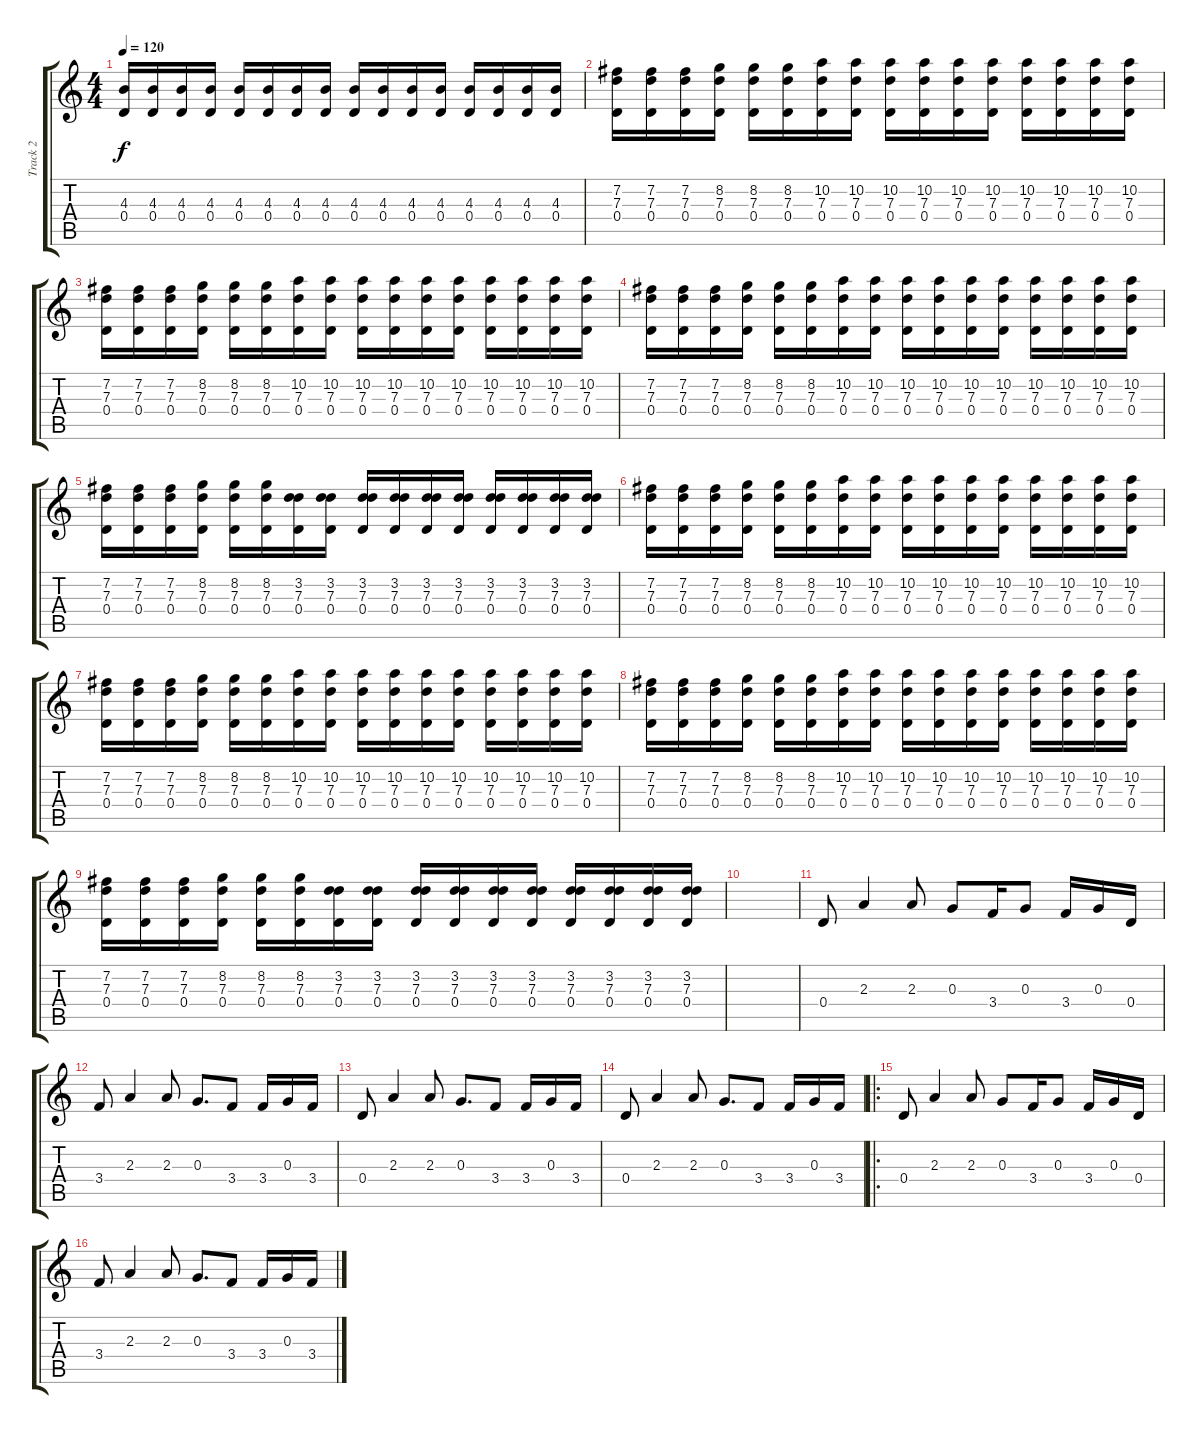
\track ("Track 2" "Track 2") {instrument distortionguitar}
\staff {score tabs}
\tuning (E4 B3 G3 D3 A2 E2) {hide}
\ts (4 4)
\tempo 120
\clef g2
\ks c
(4.3 0.4).16{dy f} (4.3 0.4).16 (4.3 0.4).16 (4.3 0.4).16 (4.3 0.4).16 (4.3 0.4).16 (4.3 0.4).16 (4.3 0.4).16 (4.3 0.4).16 (4.3 0.4).16 (4.3 0.4).16 (4.3 0.4).16 (4.3 0.4).16 (4.3 0.4).16 (4.3 0.4).16 (4.3 0.4).16 |
(7.2 7.3 0.4).16 (7.2 7.3 0.4).16 (7.2 7.3 0.4).16 (8.2 7.3 0.4).16 (8.2 7.3 0.4).16 (8.2 7.3 0.4).16 (10.2 7.3 0.4).16 (10.2 7.3 0.4).16 (10.2 7.3 0.4).16 (10.2 7.3 0.4).16 (10.2 7.3 0.4).16 (10.2 7.3 0.4).16 (10.2 7.3 0.4).16 (10.2 7.3 0.4).16 (10.2 7.3 0.4).16 (10.2 7.3 0.4).16 |
(7.2 7.3 0.4).16 (7.2 7.3 0.4).16 (7.2 7.3 0.4).16 (8.2 7.3 0.4).16 (8.2 7.3 0.4).16 (8.2 7.3 0.4).16 (10.2 7.3 0.4).16 (10.2 7.3 0.4).16 (10.2 7.3 0.4).16 (10.2 7.3 0.4).16 (10.2 7.3 0.4).16 (10.2 7.3 0.4).16 (10.2 7.3 0.4).16 (10.2 7.3 0.4).16 (10.2 7.3 0.4).16 (10.2 7.3 0.4).16 |
(7.2 7.3 0.4).16 (7.2 7.3 0.4).16 (7.2 7.3 0.4).16 (8.2 7.3 0.4).16 (8.2 7.3 0.4).16 (8.2 7.3 0.4).16 (10.2 7.3 0.4).16 (10.2 7.3 0.4).16 (10.2 7.3 0.4).16 (10.2 7.3 0.4).16 (10.2 7.3 0.4).16 (10.2 7.3 0.4).16 (10.2 7.3 0.4).16 (10.2 7.3 0.4).16 (10.2 7.3 0.4).16 (10.2 7.3 0.4).16 |
(7.2 7.3 0.4).16 (7.2 7.3 0.4).16 (7.2 7.3 0.4).16 (8.2 7.3 0.4).16 (8.2 7.3 0.4).16 (8.2 7.3 0.4).16 (3.2 7.3 0.4).16 (3.2 7.3 0.4).16 (3.2 7.3 0.4).16 (3.2 7.3 0.4).16 (3.2 7.3 0.4).16 (3.2 7.3 0.4).16 (3.2 7.3 0.4).16 (3.2 7.3 0.4).16 (3.2 7.3 0.4).16 (3.2 7.3 0.4).16 |
(7.2 7.3 0.4).16 (7.2 7.3 0.4).16 (7.2 7.3 0.4).16 (8.2 7.3 0.4).16 (8.2 7.3 0.4).16 (8.2 7.3 0.4).16 (10.2 7.3 0.4).16 (10.2 7.3 0.4).16 (10.2 7.3 0.4).16 (10.2 7.3 0.4).16 (10.2 7.3 0.4).16 (10.2 7.3 0.4).16 (10.2 7.3 0.4).16 (10.2 7.3 0.4).16 (10.2 7.3 0.4).16 (10.2 7.3 0.4).16 |
(7.2 7.3 0.4).16 (7.2 7.3 0.4).16 (7.2 7.3 0.4).16 (8.2 7.3 0.4).16 (8.2 7.3 0.4).16 (8.2 7.3 0.4).16 (10.2 7.3 0.4).16 (10.2 7.3 0.4).16 (10.2 7.3 0.4).16 (10.2 7.3 0.4).16 (10.2 7.3 0.4).16 (10.2 7.3 0.4).16 (10.2 7.3 0.4).16 (10.2 7.3 0.4).16 (10.2 7.3 0.4).16 (10.2 7.3 0.4).16 |
(7.2 7.3 0.4).16 (7.2 7.3 0.4).16 (7.2 7.3 0.4).16 (8.2 7.3 0.4).16 (8.2 7.3 0.4).16 (8.2 7.3 0.4).16 (10.2 7.3 0.4).16 (10.2 7.3 0.4).16 (10.2 7.3 0.4).16 (10.2 7.3 0.4).16 (10.2 7.3 0.4).16 (10.2 7.3 0.4).16 (10.2 7.3 0.4).16 (10.2 7.3 0.4).16 (10.2 7.3 0.4).16 (10.2 7.3 0.4).16 |
(7.2 7.3 0.4).16 (7.2 7.3 0.4).16 (7.2 7.3 0.4).16 (8.2 7.3 0.4).16 (8.2 7.3 0.4).16 (8.2 7.3 0.4).16 (3.2 7.3 0.4).16 (3.2 7.3 0.4).16 (3.2 7.3 0.4).16 (3.2 7.3 0.4).16 (3.2 7.3 0.4).16 (3.2 7.3 0.4).16 (3.2 7.3 0.4).16 (3.2 7.3 0.4).16 (3.2 7.3 0.4).16 (3.2 7.3 0.4).16 |
|
0.4.8 2.3.4 2.3.8 0.3.8 3.4.16 0.3.8 3.4.16 0.3.16 0.4.16 |
3.4.8 2.3.4 2.3.8 0.3.8{d} 3.4.8 3.4.16 0.3.16 3.4.16 |
0.4.8 2.3.4 2.3.8 0.3.8{d} 3.4.8 3.4.16 0.3.16 3.4.16 |
0.4.8 2.3.4 2.3.8 0.3.8{d} 3.4.8 3.4.16 0.3.16 3.4.16 |
\ro
0.4.8 2.3.4 2.3.8 0.3.8 3.4.16 0.3.8 3.4.16 0.3.16 0.4.16 |
3.4.8 2.3.4 2.3.8 0.3.8{d} 3.4.8 3.4.16 0.3.16 3.4.16
